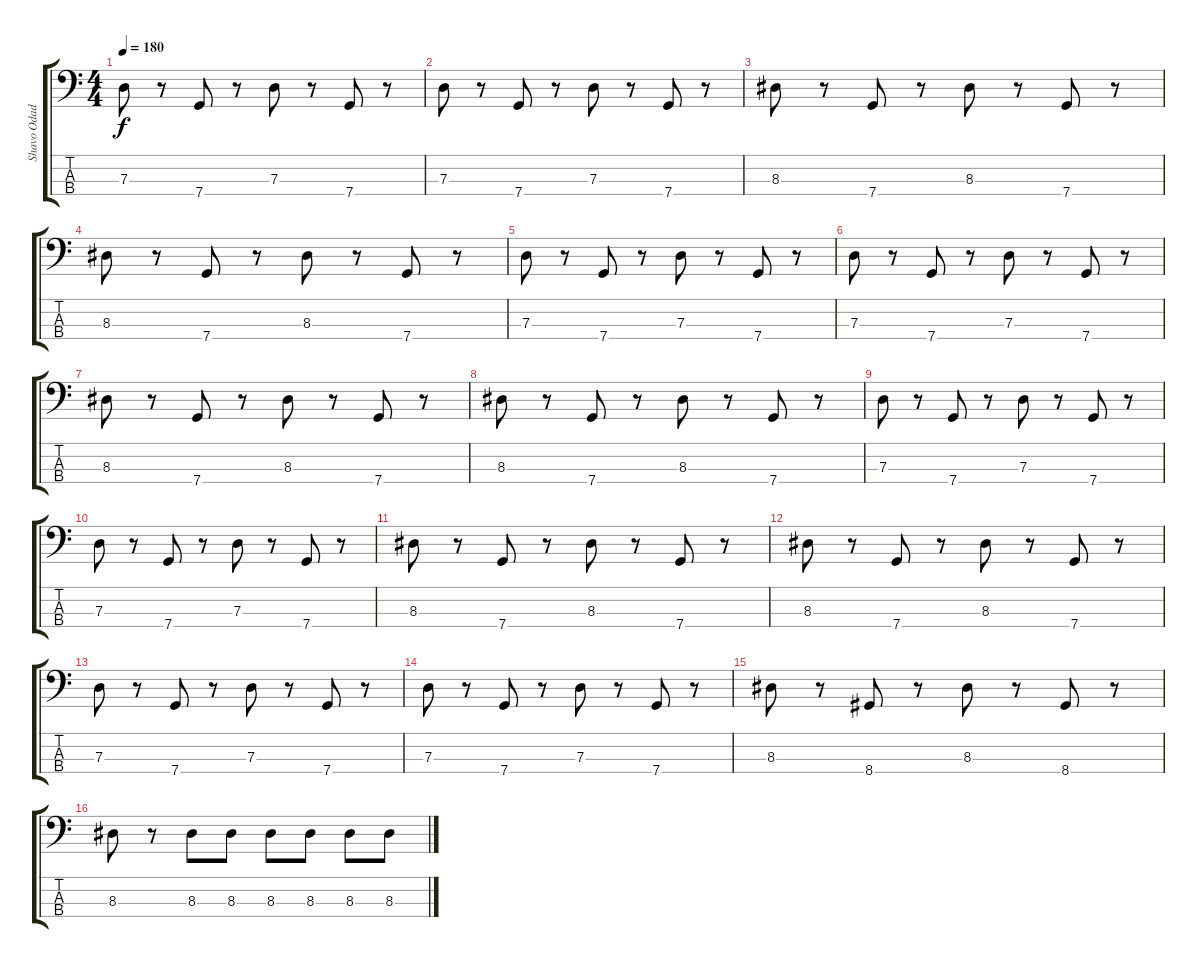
\track ("Shavo Odadijan" "Shavo Odad") {instrument electricbasspick}
\staff {score tabs}
\tuning (F2 C2 G1 C1) {hide}
\ts (4 4)
\tempo 180
\clef f4
\ks c
7.3.8{dy f} r.8 7.4.8 r.8 7.3.8 r.8 7.4.8 r.8 |
7.3.8 r.8 7.4.8 r.8 7.3.8 r.8 7.4.8 r.8 |
8.3.8 r.8 7.4.8 r.8 8.3.8 r.8 7.4.8 r.8 |
8.3.8 r.8 7.4.8 r.8 8.3.8 r.8 7.4.8 r.8 |
7.3.8 r.8 7.4.8 r.8 7.3.8 r.8 7.4.8 r.8 |
7.3.8 r.8 7.4.8 r.8 7.3.8 r.8 7.4.8 r.8 |
8.3.8 r.8 7.4.8 r.8 8.3.8 r.8 7.4.8 r.8 |
8.3.8 r.8 7.4.8 r.8 8.3.8 r.8 7.4.8 r.8 |
7.3.8 r.8 7.4.8 r.8 7.3.8 r.8 7.4.8 r.8 |
7.3.8 r.8 7.4.8 r.8 7.3.8 r.8 7.4.8 r.8 |
8.3.8 r.8 7.4.8 r.8 8.3.8 r.8 7.4.8 r.8 |
8.3.8 r.8 7.4.8 r.8 8.3.8 r.8 7.4.8 r.8 |
7.3.8 r.8 7.4.8 r.8 7.3.8 r.8 7.4.8 r.8 |
7.3.8 r.8 7.4.8 r.8 7.3.8 r.8 7.4.8 r.8 |
8.3.8 r.8 8.4.8 r.8 8.3.8 r.8 8.4.8 r.8 |
8.3.8 r.8 8.3.8 8.3.8 8.3.8 8.3.8 8.3.8 8.3.8
